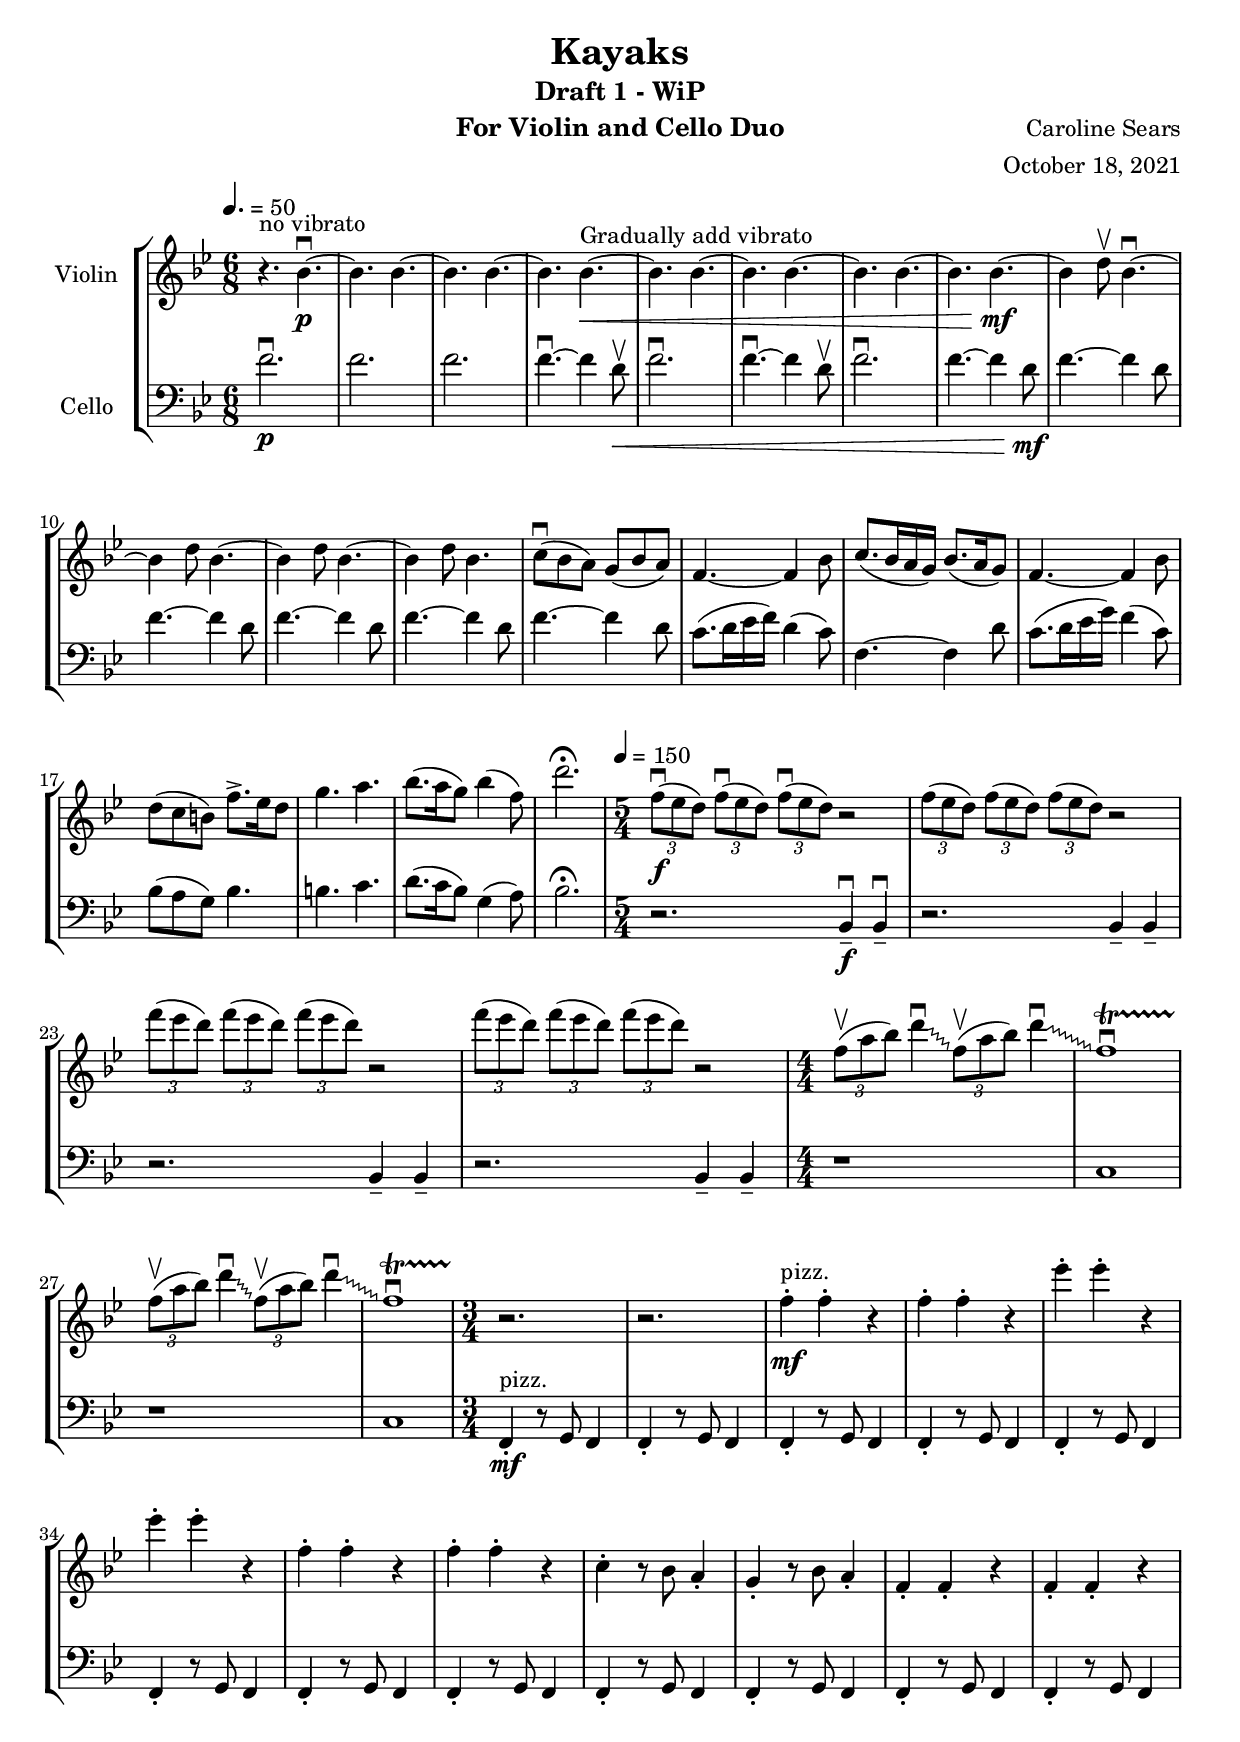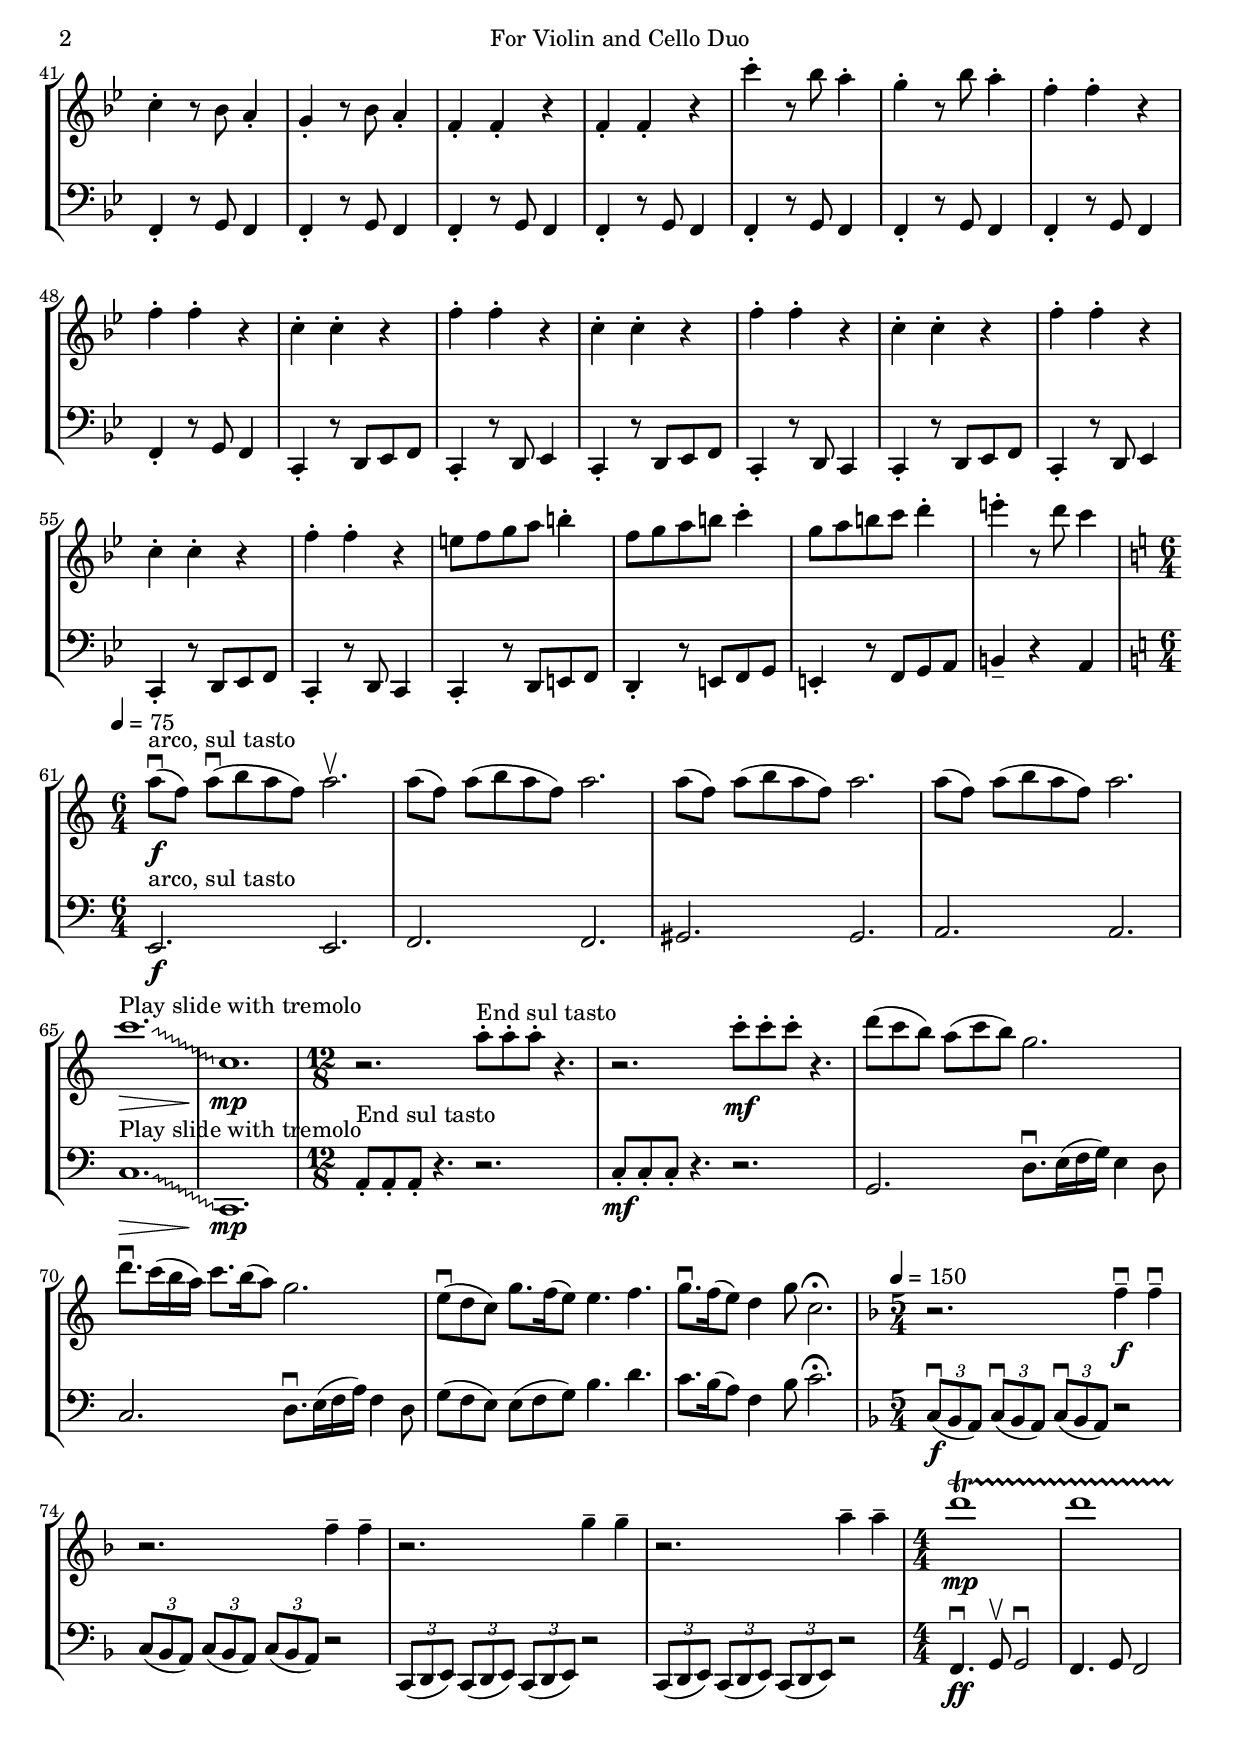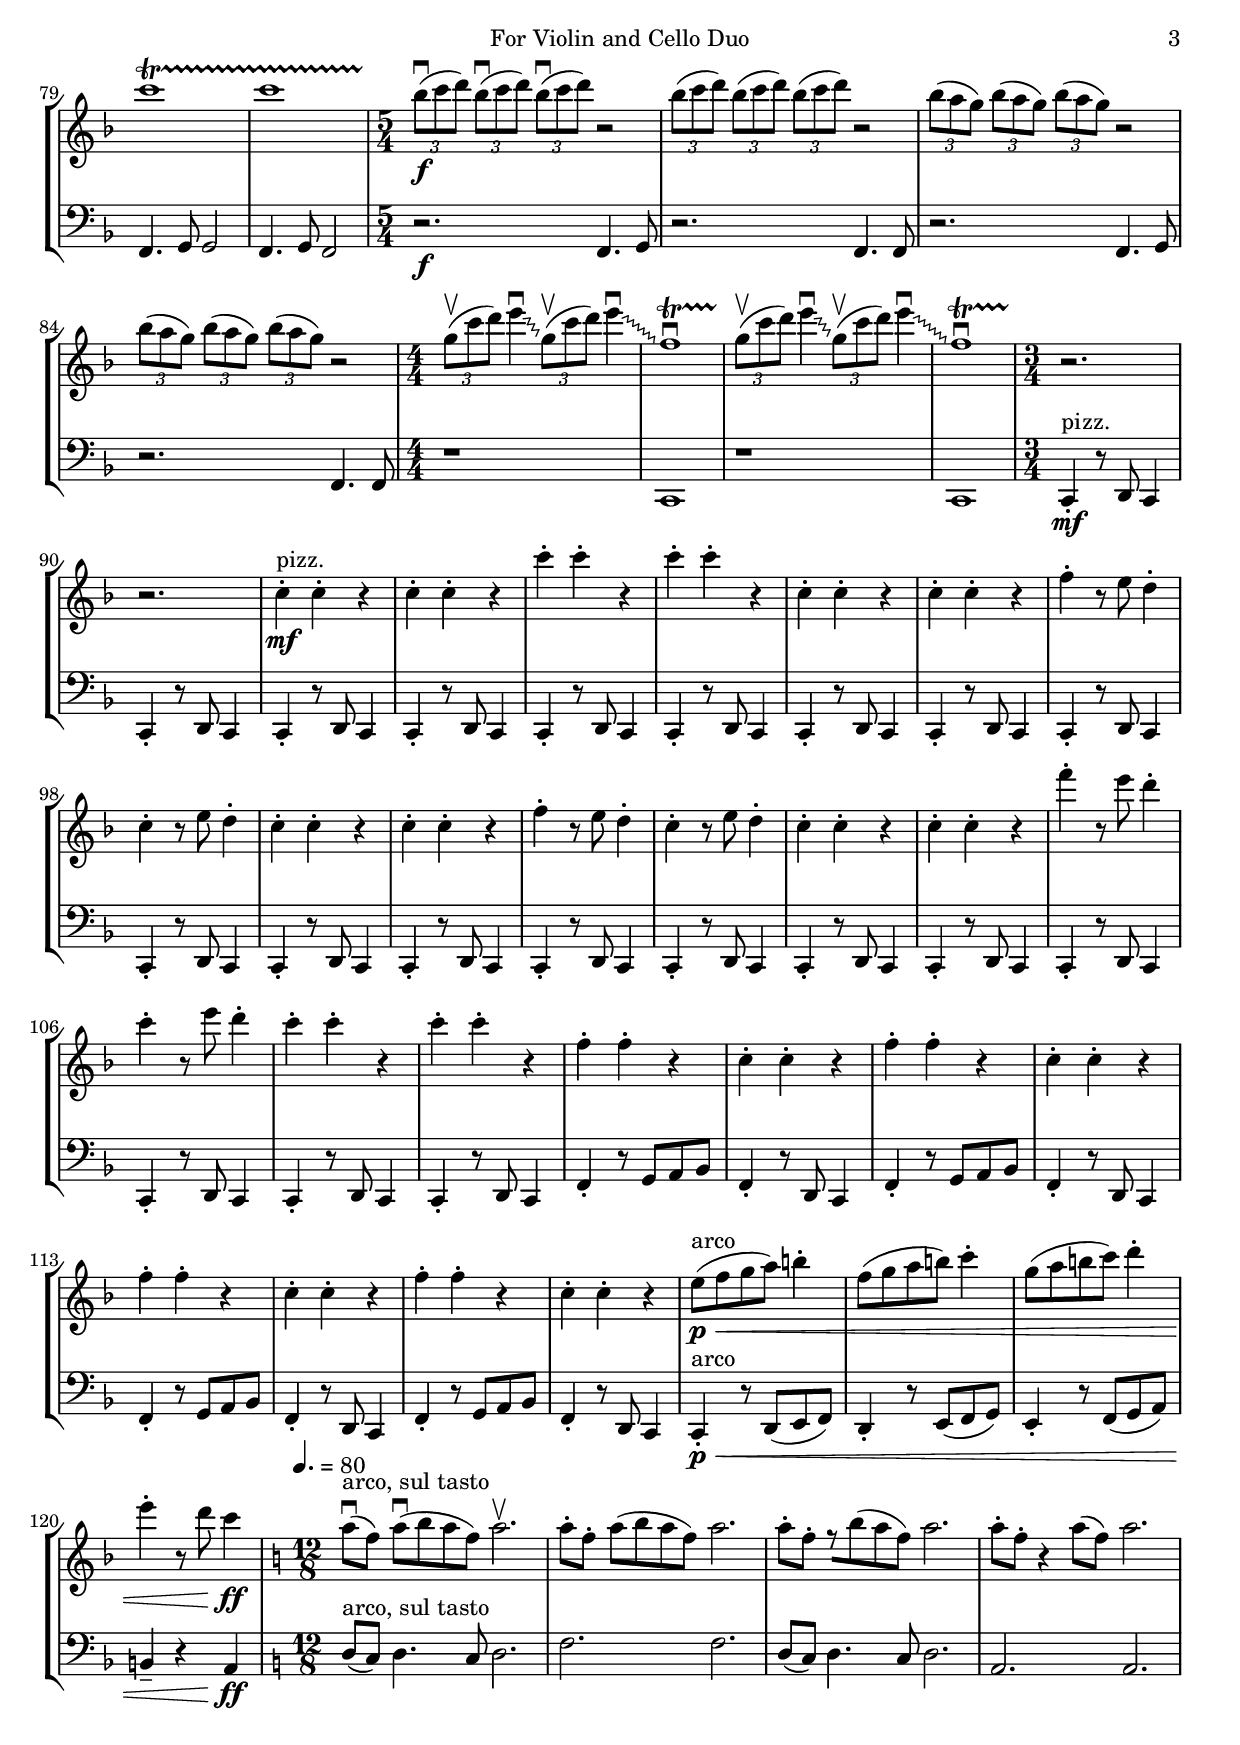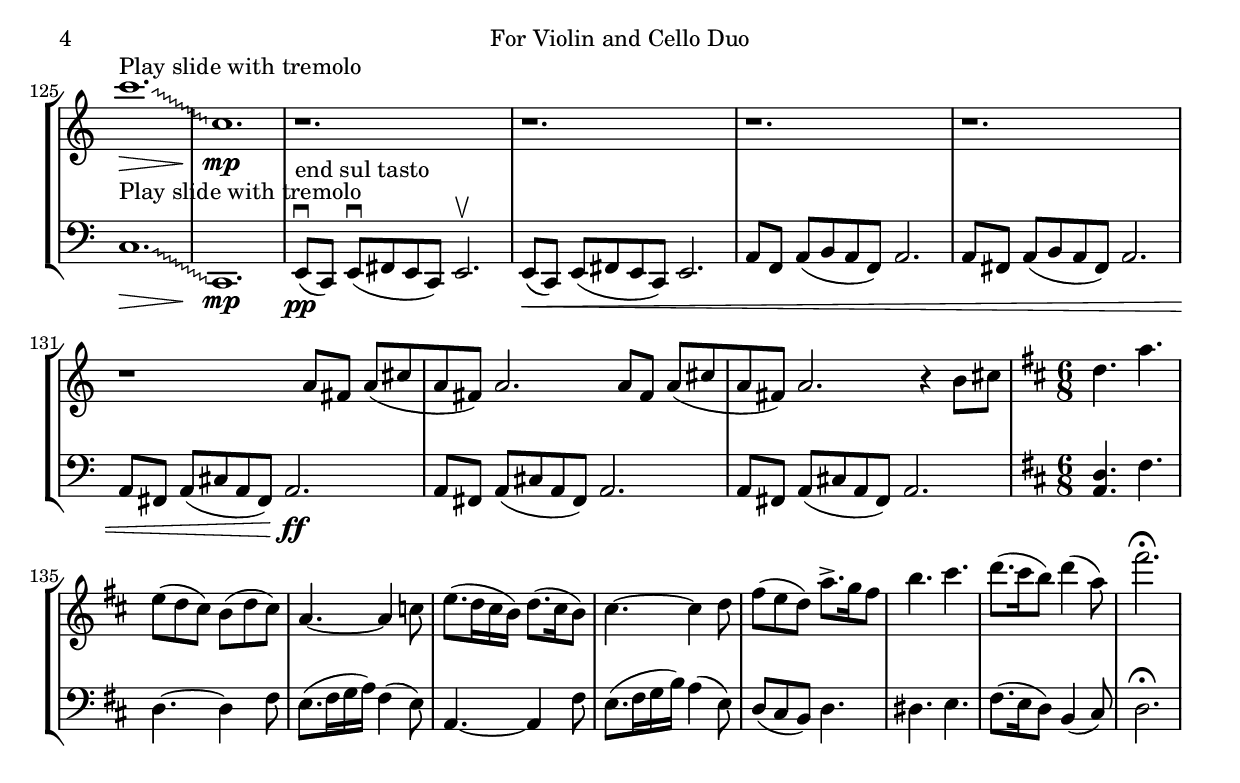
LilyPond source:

\header {
    title = "Kayaks"
    subtitle = "Draft 1 - WiP"
      % the field "instrument" also appears on following pages
    instrument =  "For Violin and Cello Duo"
    composer = "Caroline Sears"
    arranger = "October 18, 2021"

      % The following fields are centered at the bottom
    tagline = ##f


} %make this composition feel like a journey
\score {
% violin code
  \new StaffGroup <<
    \new Staff \with { instrumentName = "Violin" }
      \relative c'' {
      %A section
      \time 6/8
      \key bes \major
      \tempo 4. = 50 
      %bars1-8
       r4.^\markup "no vibrato" bes4.\downbow~\p| bes4. bes4.~| bes4. bes~| bes bes~\<^\markup "Gradually add vibrato"|
       bes4. bes4.~| bes4. bes~| bes4. bes4.~| bes bes~\!\mf |
       %bars 9-16
       bes4 d8\upbow bes4.\downbow~|bes4 d8 bes4.~|bes4 d8 bes4.~ |bes4 d8 bes4.|
       c8\downbow (bes a) g (bes a) | f4.~f4 bes8| c8. (bes16 a g) bes8. (a16 g8) | f4.~f4 bes8|
       %bars 17-20
       d8 (c b) f'8.\accent ees16 d8 | g4. a4. | bes8. (a16 g8) bes4 (f8) | d'2.\fermata
      %%%%%%%%%%%%%%%%%%%%%%%%%%%%%
      %B Section
      \tempo 4 = 150
      \time 5/4
      %bars 21-24
      \tuplet 3/2 {f,8\downbow\f (ees d)} \tuplet 3/2 {f\downbow (ees d)}  \tuplet 3/2 {f\downbow (ees d)} r2 |
      \tuplet 3/2 {f8 (ees d)} \tuplet 3/2 {f (ees d)}  \tuplet 3/2 {f (ees d)} r2 |
      \tuplet 3/2 {f'8 (ees d)} \tuplet 3/2 {f (ees d)}  \tuplet 3/2 {f (ees d)} r2 |
      \tuplet 3/2 {f8 (ees d)} \tuplet 3/2 {f (ees d)}  \tuplet 3/2 {f (ees d)} r2 |
      % bars 25-28
      \numericTimeSignature \time 4/4
      \override Glissando.style = #'zigzag
      \tuplet 3/2 {f,8\upbow (a bes)} d4\downbow\glissando \tuplet 3/2 {f,8\upbow (a bes)} d4\downbow\glissando 
      f,1\downbow\startTrillSpan|
      \tuplet 3/2 {f8\stopTrillSpan\upbow (a bes)} d4\downbow\glissando \tuplet 3/2 {f,8\upbow (a bes)} d4\downbow\glissando 
      f,1\downbow\startTrillSpan|
      %%%%%%%%%%%%%%%%%%%%%%%%%%%%%%%%
      % C Section
      %bars 29-32
      \time 3/4
      r2.\stopTrillSpan | r | f4^"pizz."\staccato\mf f\staccato r |f4\staccato f\staccato r |
      %bars 33-36
      ees'\staccato ees\staccato r| ees\staccato ees\staccato r| f,4\staccato f\staccato r |f4\staccato f\staccato r |
      %bars 37-40
      c\staccato r8 bes a4\staccato | g\staccato r8 bes a4\staccato |f4\staccato f\staccato r |f4\staccato f\staccato r |
      %bars 41-44
      c'\staccato r8 bes a4\staccato | g\staccato r8 bes a4\staccato |f4\staccato f\staccato r |f4\staccato f\staccato r |
      %bars 45-48
      c''\staccato r8 bes a4\staccato | g\staccato r8 bes a4\staccato |f4\staccato f\staccato r |f4\staccato f\staccato r |
      %bars 49-52
      c4\staccato c\staccato r |f4\staccato f\staccato r |c4\staccato c\staccato r |f4\staccato f\staccato r |
      %bars 49-52
      c4\staccato c\staccato r |f4\staccato f\staccato r |c4\staccato c\staccato r |f4\staccato f\staccato r |
      %bars 57-60
      e8 f g a b4\staccato |f8 g a b c4\staccato |g8 a b c d4\staccato | e4\staccato r8 d c4 |
      %%%%%%%%%%%%%%%%%%%%%%%%%%%%%%%%%
      %D Section
      \time 6/4
      \key a \minor
      \tempo 4 = 75
      %bars 61- 64
      a8^"arco, sul tasto"\downbow\f [(f)] a\downbow [(b a f)] a2.\upbow |a8 [(f)] a [(b a f)] a2. | 
      a8 [(f)] a [(b a f)] a2. |a8 [(f)] a [(b a f)] a2. |
      %bars 65-68
       c1.\glissando^\markup "Play slide with tremolo"\> | c,\!\mp |
       \time 12/8
      r2. a'8\staccato^\markup "End sul tasto" a\staccato a\staccato r4. |
      r2. c8\staccato\mf c\staccato c\staccato r4. |
      %bars 69-72
      d8 (c b) a (c b) g2.| d'8.\downbow c16 (b a) c8. b16 (a8) g2. | e8\downbow (d c) g'8. f16 (e8) e4. f |g8.\downbow f16 (e8) d4 g8 c,2.\fermata |
     %%%%%%%%%%%%%%%%%%%%%%%%%%%%%%%%%%%%%
      %B' Section 
      %bars 73-76
       \key f \major
       \time 5/4
       \tempo 4 =150
      r2. f4\tenuto\downbow\f f4\downbow\tenuto |r2. f4\tenuto f4\tenuto |
      r2. g4\tenuto g4\tenuto |r2. a4\tenuto a4\tenuto |
      %bars 77-80
      \time 4/4
      d1\startTrillSpan\mp | d1 | c1 | c1 |
      %bars 81-84
      \time 5/4
      \tuplet 3/2 {bes8\stopTrillSpan\downbow\f(c d)} \tuplet 3/2 {bes\downbow (c d)}  \tuplet 3/2 {bes\downbow (c d)} r2 |
      \tuplet 3/2 {bes8(c d)} \tuplet 3/2 {bes (c d)}  \tuplet 3/2 {bes (c d)} r2 |
      \tuplet 3/2 {bes8(a g)} \tuplet 3/2 {bes (a g)}  \tuplet 3/2 {bes (a g)} r2 |
      \tuplet 3/2 {bes8(a g)} \tuplet 3/2 {bes (a g)}  \tuplet 3/2 {bes (a g)} r2 |
      %bars 85-88
      \time 4/4
      \tuplet 3/2 {g8\upbow (c d)} e4\downbow\glissando \tuplet 3/2 {g,8\upbow (c d)} e4\downbow\glissando 
      f,1\downbow\startTrillSpan|
      \tuplet 3/2 {g8\stopTrillSpan\upbow (c d)} e4\downbow\glissando \tuplet 3/2 {g,8\upbow (c d)} e4\downbow\glissando 
      f,1\downbow\startTrillSpan|
      %%%%%%%%%%%%%%%%%%%%%%%%
      %C' Section
      \time 3/4
      %Bars 89-92
      r2.\stopTrillSpan | r | c4^"pizz."\staccato\mf c\staccato r |c4\staccato c\staccato r |
      %bars 93-96
      c'\staccato c\staccato r| c\staccato c\staccato r| c,4\staccato c\staccato r |c4\staccato c\staccato r |
      %bars 97-100
      f\staccato r8 e d4\staccato | c\staccato r8 e d4\staccato |c4\staccato c\staccato r |c4\staccato c\staccato r |
      %bars 101-104
      f\staccato r8 e d4\staccato | c\staccato r8 e d4\staccato |c4\staccato c\staccato r |c4\staccato c\staccato r |
      %bars 105-108
      f'\staccato r8 e d4\staccato | c\staccato r8 e d4\staccato |c4\staccato c\staccato r |c4\staccato c\staccato r |
      %bars 109-112
      f,4\staccato f\staccato r |c4\staccato c\staccato r |f4\staccato f\staccato r |c4\staccato c\staccato r |
      %bars 113-116
      f4\staccato f\staccato r |c4\staccato c\staccato r |f4\staccato f\staccato r |c4\staccato c\staccato r |
      %bars 117-120
      e8^"arco"\p\< (f g a) b4\staccato |f8 (g a b) c4\staccato |g8 (a b c) d4\staccato | e4\staccato r8 d c4\!\ff |
      %%%%%%%%%%%%%%%%%%%%%%%%%%
      %D' Section (climax)
      \time 12/8
      \key a \minor
      \tempo 4. = 80
      %bars 121-124
      a8^"arco, sul tasto"\downbow [(f)] a\downbow [(b a f)] a2.\upbow |
      a8\staccato [f\staccato] a [(b a f)] a2. | 
      a8\staccato [f\staccato] r [b (a f)] a2. |
      a8\staccato [f\staccato] r4  a8 (f) a2. |
      %bars 125-128
       c1.\glissando^\markup "Play slide with tremolo"\> | c,\!\mp | 
      %bars 129-132
      r1. |r |r |r |
      %bars 132-135
      r1 a8 [fis] a [(cis |
      a fis)] a2. a8 [fis] a [(cis |
       a fis)] a2. r4 b8 cis |
       \key d \major
       \time 6/8
       d4. a' |
       %bars 136-139
       e8 (d cis) b (d cis) |a4.~a4 c8 | e8. (d16 cis b) d8. (cis16 b8) | cis4.~cis4 d8 |
       %bars 140-143
       fis8 (e d) a'8.\accent g16 fis8 | b4. cis4. | d8. (cis16 b8) d4 (a8) | fis'2.\fermata
      }
    


%cello code
    \new Staff \with { instrumentName = "Cello" }
      \relative c' { 
      \clef "bass"
      %A section
      \time 6/8
      \key bes \major
      \tempo 4. = 50
      %bars 1-8
      f2.\downbow\p |f |f |f4.\downbow~f4 d8\upbow\< |
      f2.\downbow|f4.\downbow~f4 d8\upbow |f2.\downbow|f4.~f4 d8\!\mf |
      %bars 9-16
      f4.~f4 d8 |f4.~f4 d8 |f4.~f4 d8 |f4.~f4 d8 |
      f4.~f4 d8 | c8. (d16 ees16 f) d4 (c8) |f,4.~f4 d'8 |c8. (d16 ees16 g) f4 (c8) |
      %bars 17-20
      bes8 (a g) bes4. | b4. c4. | d8. (c16 bes8) g4 (a8) |bes2.\fermata|
      %%%%%%%%%%%%%%%%%%%%%%%%%%%%%%%%%%
      %B section
      \tempo 4 = 150
      \time 5/4
      %bars 21-24
      r2. bes,4\tenuto\downbow\f bes4\downbow\tenuto |r2. bes4\tenuto bes4\tenuto |
      r2. bes4\tenuto bes4\tenuto |r2. bes4\tenuto bes4\tenuto |
      %bars 25-28
      \numericTimeSignature \time 4/4
      r1|c1|r1|c1
      %%%%%%%%%%%%%%%%%%%%%%%%%%%%%%%%%%%
      %C Section
      \time 3/4
      %bars 29-32
      f,4\staccato^"pizz."\mf r8 g f4 |f4\staccato r8 g f4 |f4\staccato r8 g f4 |f4\staccato r8 g f4 |
      %bars 33-36
      f4\staccato r8 g f4 |f4\staccato r8 g f4 |f4\staccato r8 g f4 |f4\staccato r8 g f4 |
      %bars 37-40
      f4\staccato r8 g f4 |f4\staccato r8 g f4 |f4\staccato r8 g f4 |f4\staccato r8 g f4 |
      %bars 41-44
      f4\staccato r8 g f4 |f4\staccato r8 g f4 |f4\staccato r8 g f4 |f4\staccato r8 g f4 |
      %bars 45-48
      f4\staccato r8 g f4 |f4\staccato r8 g f4 |f4\staccato r8 g f4 |f4\staccato r8 g f4 |
      %bars 49-52
      c4\staccato r8 d8 ees f|c4\staccato r8 d ees4 | c4\staccato r8 d8 ees f|c4\staccato r8 d c4 |
      %bars 53-56
      c4\staccato r8 d8 ees f|c4\staccato r8 d ees4 | c4\staccato r8 d8 ees f|c4\staccato r8 d c4 |   
      %bars 57-60
       c4\staccato r8 d8 e f| d4\staccato r8 e f g|  e4\staccato r8 f8 g a | b4\tenuto r4 a |
      %%%%%%%%%%%%%%%%%%%%%%%%%%%%%%%%%%
      %D Section (tense)
      \time 6/4
      \key a \minor
      \tempo 4 = 75
      %bars 61-64
      e2.^"arco, sul tasto"\f e2. | f2. f2. | gis2. gis2. | a a |
      %bars 65-68
      \override Glissando.style = #'zigzag
      c1.\glissando^\markup "Play slide with tremolo"\> | c,\!\mp |
      \time 12/8
       a'8\staccato^\markup "End sul tasto" a8\staccato a8\staccato r4. r2. |
       c8\staccato\mf c8\staccato c8\staccato r4. r2. |
       %bars 69-72
       g2. d'8.\downbow e16 (f g) e4 d8 | c2. d8.\downbow e16 (f a) f4 d8 | g8 (f e) e (f g) b4. d | c8. b16 (a8) f4 b8 c2.\fermata |
       %%%%%%%%%%%%%%%%%%%%
       %B' Section 
       %bars 73-76
       \key f \major
       \time 5/4
       \tempo 4 =150
       \tuplet 3/2 {c,8\downbow\f (bes a)} \tuplet 3/2 {c\downbow (bes a)}  \tuplet 3/2 {c\downbow (bes a)} r2 |
       \tuplet 3/2 {c8(bes a)} \tuplet 3/2 {c (bes a)}  \tuplet 3/2 {c (bes a)} r2 |
       \tuplet 3/2 {c,8 (d e)} \tuplet 3/2 {c (d e)}  \tuplet 3/2 {c (d e)} r2 |
       \tuplet 3/2 {c8 (d e)} \tuplet 3/2 {c (d e)}  \tuplet 3/2 {c(d e)} r2 |
      %bars 77-80
      \time 4/4
       f4.\downbow\ff g8\upbow g2\downbow | f4. g8 f2 | f4. g8 g2 | f4. g8 f2 |
       %bars 81-84
      \time 5/4
      r2.\f f4. g8 | r2. f4. f8 |r2. f4. g8 |r2. f4. f8 |
      %bars 85-88
      \time 4/4
      r1|c1|r1|c1
      %%%%%%%%%%%%%%%%%%%%%%%%
      %C' Section
      \time 3/4
      %Bars 89-92
      c4\staccato^"pizz."\mf r8 d c4 |c4\staccato r8 d c4 |c4\staccato r8 d c4 |c4\staccato r8 d c4 |
      %bars 93-96
      c4\staccato r8 d c4 |c4\staccato r8 d c4 |c4\staccato r8 d c4 |c4\staccato r8 d c4 |
      %bars 97-100
      c4\staccato r8 d c4 |c4\staccato r8 d c4 |c4\staccato r8 d c4 |c4\staccato r8 d c4 |
      %bars 101-104
      c4\staccato r8 d c4 |c4\staccato r8 d c4 |c4\staccato r8 d c4 |c4\staccato r8 d c4 |
      %bars 105-108
      c4\staccato r8 d c4 |c4\staccato r8 d c4 |c4\staccato r8 d c4 |c4\staccato r8 d c4 |
      %bars 109-112
      f4\staccato r8 g8 a bes|f4\staccato r8 d c4 | f4\staccato r8 g8 a bes|f4\staccato r8 d c4 |
      %bars 113-116
      f4\staccato r8 g8 a bes|f4\staccato r8 d c4 | f4\staccato r8 g8 a bes|f4\staccato r8 d c4 |  
      %bars 117-120
       c4\staccato^"arco"\p\< r8 d8 (e f)| d4\staccato r8 e (f g)|  e4\staccato r8 f8 (g a) | b4\tenuto r4 a\!\ff
       %%%%%%%%%%%%%%%%%%%%%%%%
      %D' Section (climax)
      \time 12/8
      \key a \minor
      \tempo 4. = 80
      %bars 121-124
      d8^"arco, sul tasto" (c) d4. c8 d2. | f2. f2. |d8(c) d4. c8 d2. | a a |
      %bars 125-128
      c1.\glissando^\markup "Play slide with tremolo"\> | c,\!\mp | 
      %bars 129-131
      e8^"end sul tasto"\downbow\pp [(c)] e\downbow [(fis e c)] e2.\upbow |
      e8\< [(c)] e[(fis e c)] e2. |
      a8 [f] a [(b a f)] a2. | 
      a8 [fis] a [(b a fis)] a2. | 
      %bars 132-135
      a8 [fis] a [(cis a fis)] a2.\!\ff | 
      a8 [fis] a [(cis a fis)] a2. | 
      a8 [fis] a [(cis a fis)] a2. | 
      \key d \major
      \time 6/8
      <d a>4. fis |
      %bars 136-139
      d4.~d4 fis8 | e8. (fis16 g16 a) fis4 (e8) |a,4.~a4 fis'8 |e8. (fis16 g16 b) a4 (e8) |
      %bars 140-143
      d8 (cis b) d4. | dis4. e4. | fis8. (e16 d8) b4 (cis8) |d2.\fermata|
      }
  >>
  \layout { }
  \midi { }
}
